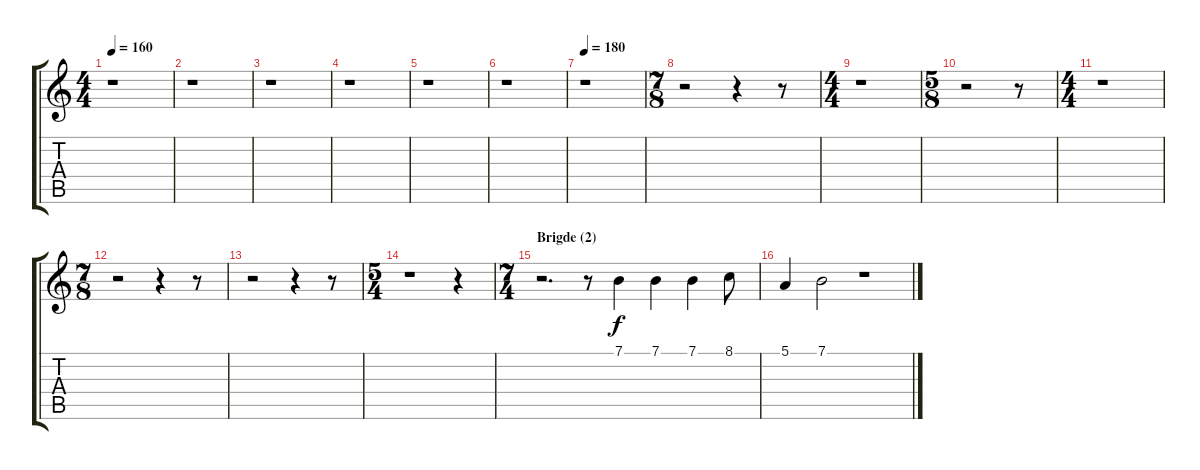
\track "" {instrument clarinet}
\staff {score tabs}
\tuning (E4 B3 G3 D3 A2 E2) {hide}
\ts (4 4)
\tempo 160
\clef g2
\ks c
r.1{dy f} |
r.1 |
r.1 |
r.1 |
r.1 |
r.1 |
\tempo 180
r.1 |
\ts (7 8)
r.2 r.4 r.8 |
\ts (4 4)
r.1 |
\ts (5 8)
r.2 r.8 |
\ts (4 4)
r.1 |
\ts (7 8)
r.2 r.4 r.8 |
r.2 r.4 r.8 |
\ts (5 4)
r.1 r.4 |
\ts (7 4)
\section ("" "Brigde (2)")
r.2{d} r.8 7.1.4 7.1.4 7.1.4 8.1.8 |
5.1.4 7.1.2 r.1
